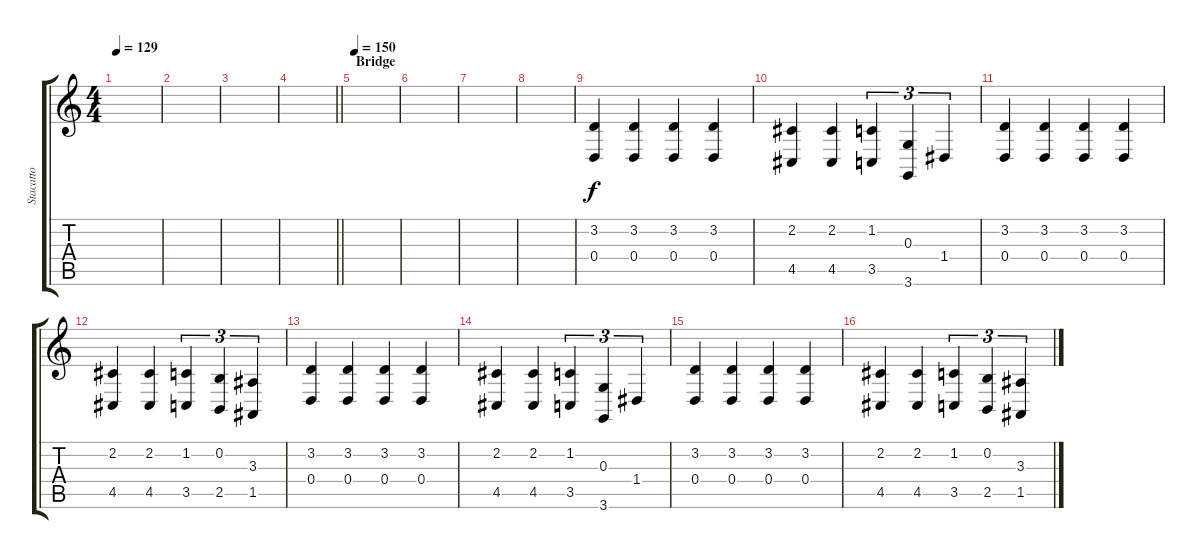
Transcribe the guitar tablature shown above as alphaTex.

\track ("Stacatto" "Stacatto") {instrument stringensemble1}
\staff {score tabs}
\tuning (E4 B3 G3 D3 A2 E2) {hide}
\ts (4 4)
\tempo 129
\clef g2
\ks c
|
|
|
\barLineRight lightlight
|
\section ("" "Bridge")
\tempo 140
\tempo 150
|
|
|
|
(3.2 0.4).4 (3.2 0.4).4 (3.2 0.4).4 (3.2 0.4).4 |
(2.2 4.5).4 (2.2 4.5).4 (1.2 3.5).4{tu (3 2)} (0.3 3.6).4{tu (3 2)} 1.4.4{tu (3 2)} |
(3.2 0.4).4 (3.2 0.4).4 (3.2 0.4).4 (3.2 0.4).4 |
(2.2 4.5).4 (2.2 4.5).4 (1.2 3.5).4{tu (3 2)} (0.2 2.5).4{tu (3 2)} (3.3 1.5).4{tu (3 2)} |
(3.2 0.4).4 (3.2 0.4).4 (3.2 0.4).4 (3.2 0.4).4 |
(2.2 4.5).4 (2.2 4.5).4 (1.2 3.5).4{tu (3 2)} (0.3 3.6).4{tu (3 2)} 1.4.4{tu (3 2)} |
(3.2 0.4).4 (3.2 0.4).4 (3.2 0.4).4 (3.2 0.4).4 |
(2.2 4.5).4 (2.2 4.5).4 (1.2 3.5).4{tu (3 2)} (0.2 2.5).4{tu (3 2)} (3.3 1.5).4{tu (3 2)}
